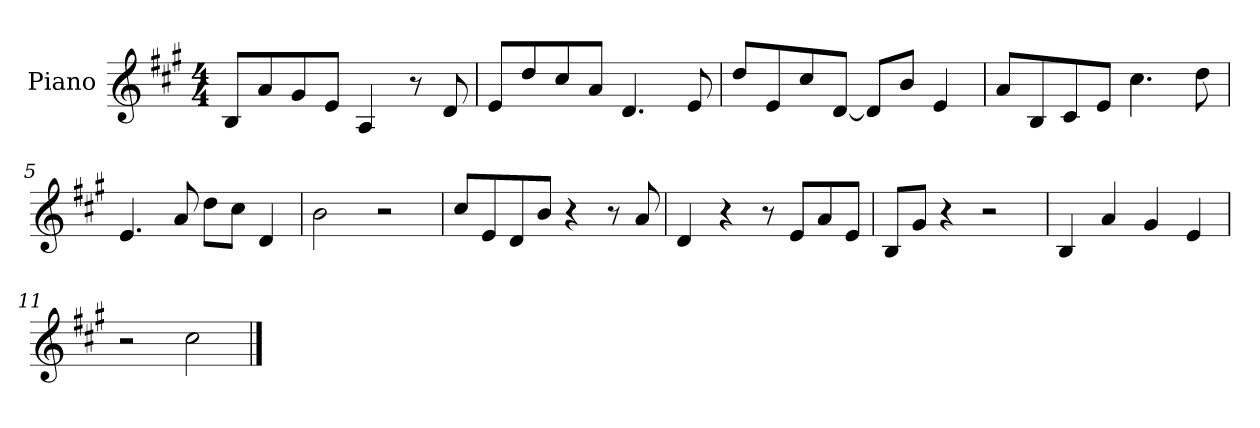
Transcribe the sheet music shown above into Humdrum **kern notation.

**kern
*part1
*staff1
*I"Piano
*I'Pno
*clefG2
*k[f#c#g#]
*M4/4
=1
8B/L
8a/
8g#/
8e/J
4A/
8r
8d/
=2
8e/L
8dd/
8cc#/
8a/J
4.d/
8e/
=3
8dd/L
8e/
8cc#/
[8d/J
8d/L]
8b/J
4e/
=4
8a/L
8B/
8c#/
8e/J
4.cc#\
8dd\
=5
4.e/
8a/
8dd\L
8cc#\J
4d/
=6
2b\
2r
=7
8cc#/L
8e/
8d/
8b/J
4r
8r
8a/
=8
4d/
4r
8r
8e/L
8a/
8e/J
=9
8B/L
8g#/J
4r
2r
=10
4B/
4a/
4g#/
4e/
=11
2r
2cc#\
==
*-
